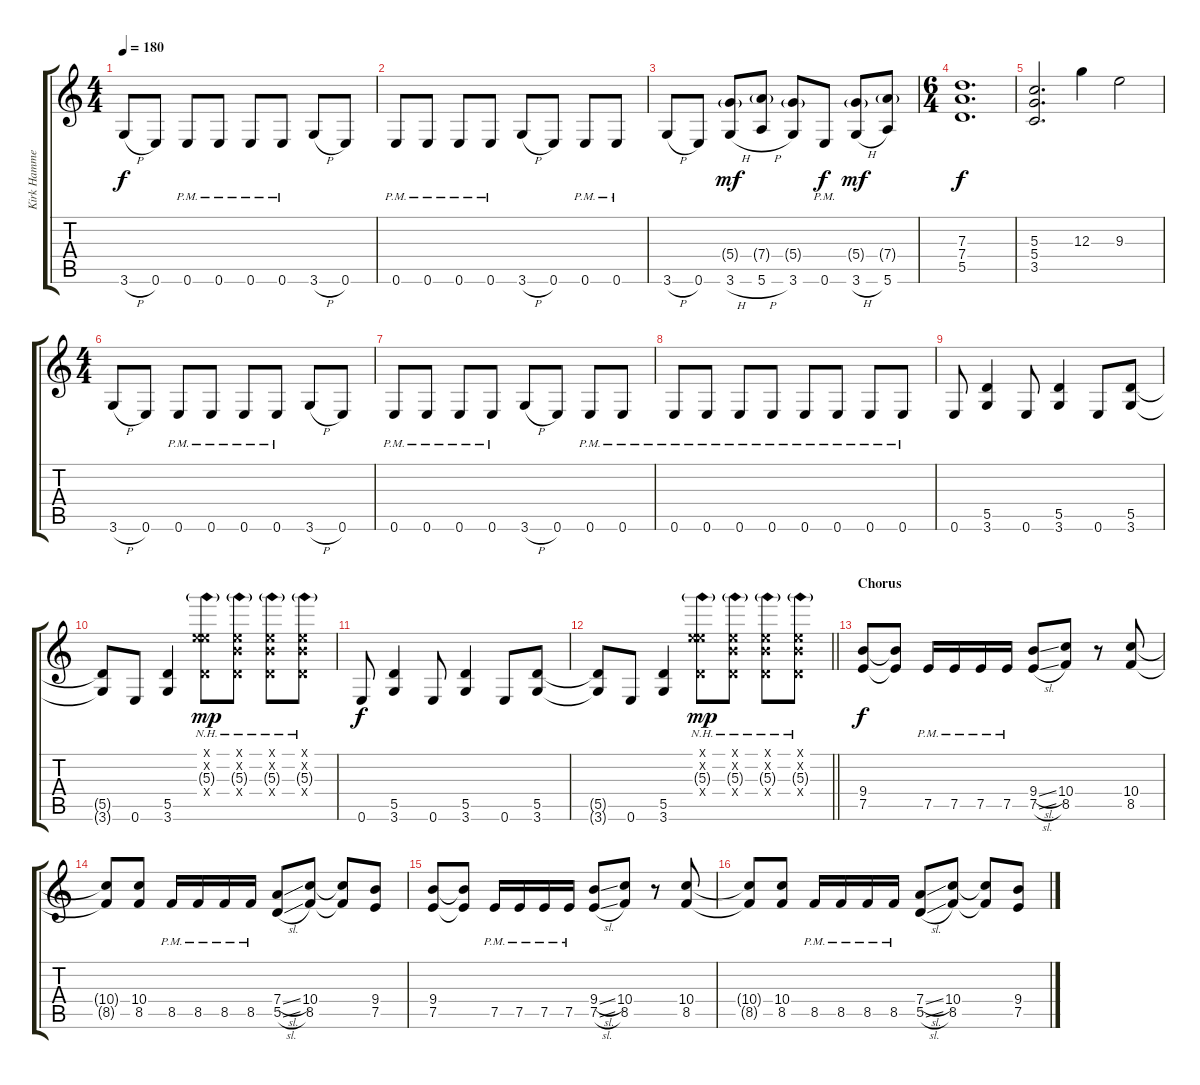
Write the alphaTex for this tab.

\track ("Kirk Hammet (Rythm)" "Kirk Hamme") {instrument distortionguitar}
\staff {score tabs}
\tuning (E4 B3 G3 D3 A2 E2) {hide}
\ts (4 4)
\tempo 180
\clef g2
\ks c
3.6{h}.8{dy f} 0.6.8 0.6{pm}.8 0.6{pm}.8 0.6{pm}.8 0.6{pm}.8 3.6{h}.8 0.6.8 |
0.6{pm}.8 0.6{pm}.8 0.6{pm}.8 0.6{pm}.8 3.6{h}.8 0.6.8 0.6{pm}.8 0.6{pm}.8 |
3.6{h}.8 0.6.8 (5.4{g} 3.6{h}).8{dy mf} (7.4{g} 5.6{h}).8 (5.4{g} 3.6).8 0.6{pm}.8{dy f} (5.4{g} 3.6{h}).8{dy mf} (7.4{g} 5.6).8 |
\ts (6 4)
(7.3 7.4 5.5).1{d dy f} |
(5.3 5.4 3.5).2{d} 12.3.4 9.3.2 |
\ts (4 4)
3.6{h}.8 0.6.8 0.6{pm}.8 0.6{pm}.8 0.6{pm}.8 0.6{pm}.8 3.6{h}.8 0.6.8 |
0.6{pm}.8 0.6{pm}.8 0.6{pm}.8 0.6{pm}.8 3.6{h}.8 0.6.8 0.6{pm}.8 0.6{pm}.8 |
0.6{pm}.8 0.6{pm}.8 0.6{pm}.8 0.6{pm}.8 0.6{pm}.8 0.6{pm}.8 0.6{pm}.8 0.6{pm}.8 |
0.6.8 (5.5 3.6).4 0.6.8 (5.5 3.6).4 0.6.8 (5.5 3.6).8 |
(5.5{t} 3.6{t}).8 0.6.8 (5.5 3.6).4 (0.1{x} 5.2{x} 5.3{nh g} 0.4{x}).8{dy mp} (0.1{x} 0.2{x} 5.3{nh g} 0.4{x}).8 (0.1{x} 0.2{x} 5.3{nh g} 0.4{x}).8 (0.1{x} 0.2{x} 5.3{nh g} 0.4{x}).8 |
0.6.8{dy f} (5.5 3.6).4 0.6.8 (5.5 3.6).4 0.6.8 (5.5 3.6).8 |
\barLineRight lightlight
(5.5{t} 3.6{t}).8 0.6.8 (5.5 3.6).4 (0.1{x} 5.2{x} 5.3{nh g} 0.4{x}).8{dy mp} (0.1{x} 0.2{x} 5.3{nh g} 0.4{x}).8 (0.1{x} 0.2{x} 5.3{nh g} 0.4{x}).8 (0.1{x} 0.2{x} 5.3{nh g} 0.4{x}).8 |
\section ("" "Chorus")
(9.4 7.5).8{dy f} (9.4{t} 7.5{t}).8 7.5{pm}.16 7.5{pm}.16 7.5{pm}.16 7.5{pm}.16 (9.4{sl} 7.5{sl}).8 (10.4 8.5).8 r.8 (10.4 8.5).8 |
(10.4{t} 8.5{t}).8 (10.4 8.5).8 8.5{pm}.16 8.5{pm}.16 8.5{pm}.16 8.5{pm}.16 (7.4{sl} 5.5{sl}).8 (10.4 8.5).8 (10.4{t} 8.5{t}).8 (9.4 7.5).8 |
(9.4 7.5).8 (9.4{t} 7.5{t}).8 7.5{pm}.16 7.5{pm}.16 7.5{pm}.16 7.5{pm}.16 (9.4{sl} 7.5{sl}).8 (10.4 8.5).8 r.8 (10.4 8.5).8 |
(10.4{t} 8.5{t}).8 (10.4 8.5).8 8.5{pm}.16 8.5{pm}.16 8.5{pm}.16 8.5{pm}.16 (7.4{sl} 5.5{sl}).8 (10.4 8.5).8 (10.4{t} 8.5{t}).8 (9.4 7.5).8
